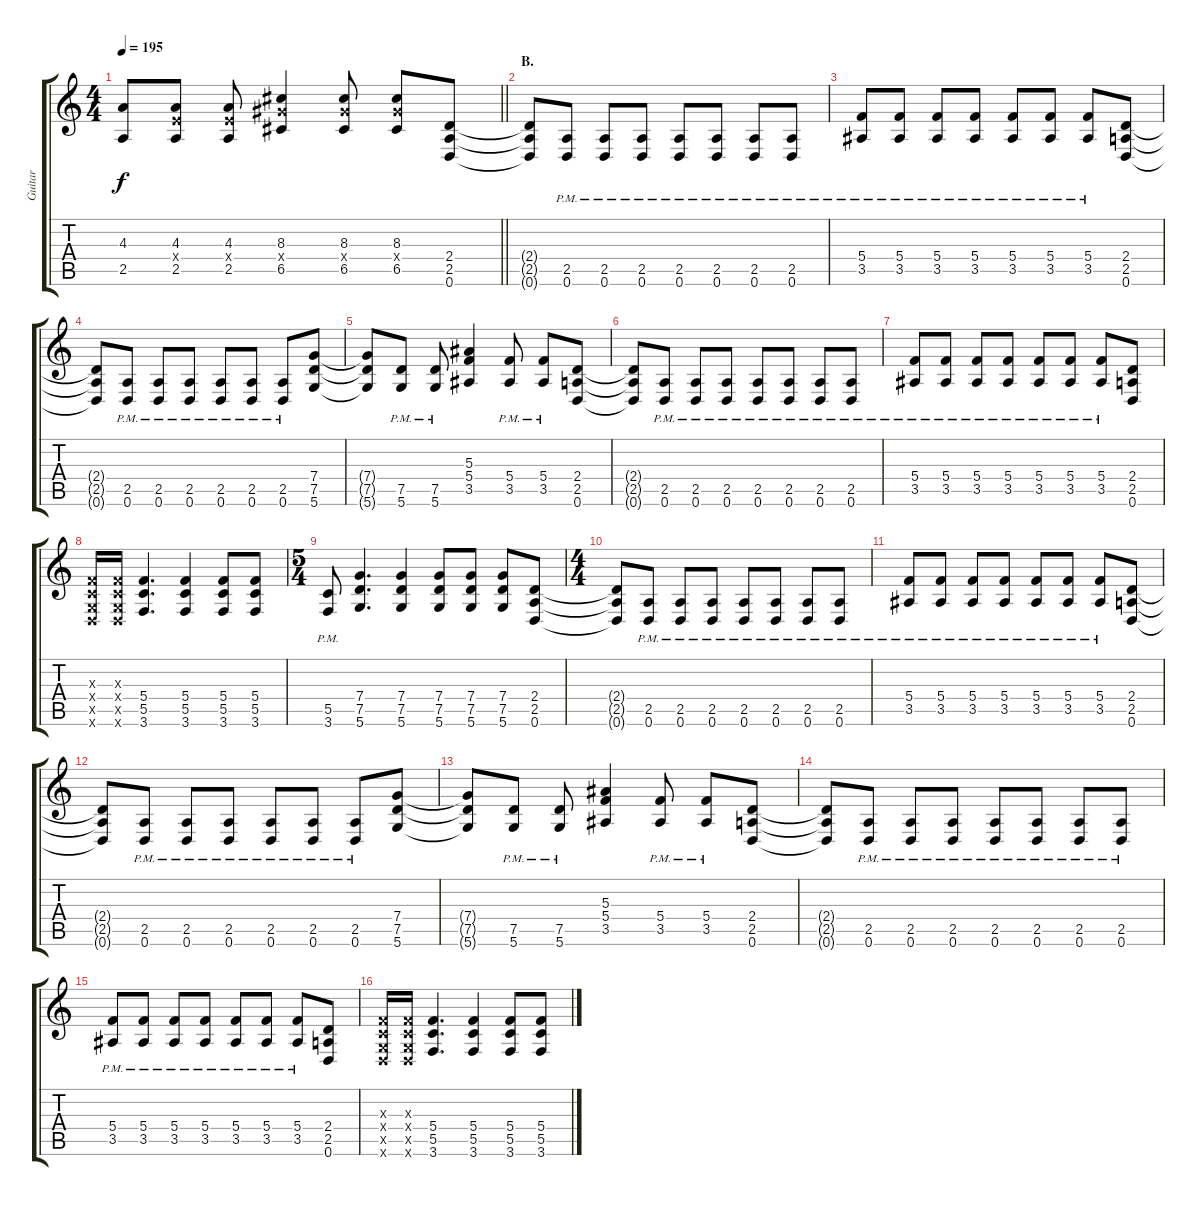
\track ("Guitar" "Guitar") {instrument distortionguitar}
\staff {score tabs}
\tuning (D4 A3 F3 C3 G2 D2) {hide}
\ts (4 4)
\tempo 195
\clef g2
\barLineRight lightlight
\ks c
(4.3{t} 2.5{t}).8{dy f} (4.3 4.4{x} 2.5).8 (4.3 4.4{x} 2.5).8 (8.3 8.4{x} 6.5).4 (8.3 8.4{x} 6.5).8 (8.3 8.4{x} 6.5).8 (2.4 2.5 0.6).8 |
\section ("" "B.")
(2.4{t} 2.5{t} 0.6{t}).8 (2.5{pm} 0.6{pm}).8 (2.5{pm} 0.6{pm}).8 (2.5{pm} 0.6{pm}).8 (2.5{pm} 0.6{pm}).8 (2.5{pm} 0.6{pm}).8 (2.5{pm} 0.6{pm}).8 (2.5{pm} 0.6{pm}).8 |
(5.4{pm} 3.5{pm}).8 (5.4{pm} 3.5{pm}).8 (5.4{pm} 3.5{pm}).8 (5.4{pm} 3.5{pm}).8 (5.4{pm} 3.5{pm}).8 (5.4{pm} 3.5{pm}).8 (5.4{pm} 3.5{pm}).8 (2.4 2.5 0.6).8 |
(2.4{t} 2.5{t} 0.6{t}).8 (2.5{pm} 0.6{pm}).8 (2.5{pm} 0.6{pm}).8 (2.5{pm} 0.6{pm}).8 (2.5{pm} 0.6{pm}).8 (2.5{pm} 0.6{pm}).8 (2.5{pm} 0.6{pm}).8 (7.4 7.5 5.6).8 |
(7.4{t} 7.5{t} 5.6{t}).8 (7.5{pm} 5.6{pm}).8 (7.5{pm} 5.6{pm}).8 (5.3 5.4 3.5).4 (5.4{pm} 3.5{pm}).8 (5.4{pm} 3.5{pm}).8 (2.4 2.5 0.6).8 |
(2.4{t} 2.5{t} 0.6{t}).8 (2.5{pm} 0.6{pm}).8 (2.5{pm} 0.6{pm}).8 (2.5{pm} 0.6{pm}).8 (2.5{pm} 0.6{pm}).8 (2.5{pm} 0.6{pm}).8 (2.5{pm} 0.6{pm}).8 (2.5{pm} 0.6{pm}).8 |
(5.4{pm} 3.5{pm}).8 (5.4{pm} 3.5{pm}).8 (5.4{pm} 3.5{pm}).8 (5.4{pm} 3.5{pm}).8 (5.4{pm} 3.5{pm}).8 (5.4{pm} 3.5{pm}).8 (5.4{pm} 3.5{pm}).8 (2.4 2.5 0.6).8 |
(0.3{x} 0.4{x} 0.5{x} 0.6{x}).16 (0.3{x} 0.4{x} 0.5{x} 0.6{x}).16 (5.4 5.5 3.6).4{d} (5.4 5.5 3.6).4 (5.4 5.5 3.6).8 (5.4 5.5 3.6).8 |
\ts (5 4)
(5.5{pm} 3.6{pm}).8 (7.4 7.5 5.6).4{d} (7.4 7.5 5.6).4 (7.4 7.5 5.6).8 (7.4 7.5 5.6).8 (7.4 7.5 5.6).8 (2.4 2.5 0.6).8 |
\ts (4 4)
(2.4{t} 2.5{t} 0.6{t}).8 (2.5{pm} 0.6{pm}).8 (2.5{pm} 0.6{pm}).8 (2.5{pm} 0.6{pm}).8 (2.5{pm} 0.6{pm}).8 (2.5{pm} 0.6{pm}).8 (2.5{pm} 0.6{pm}).8 (2.5{pm} 0.6{pm}).8 |
(5.4{pm} 3.5{pm}).8 (5.4{pm} 3.5{pm}).8 (5.4{pm} 3.5{pm}).8 (5.4{pm} 3.5{pm}).8 (5.4{pm} 3.5{pm}).8 (5.4{pm} 3.5{pm}).8 (5.4{pm} 3.5{pm}).8 (2.4 2.5 0.6).8 |
(2.4{t} 2.5{t} 0.6{t}).8 (2.5{pm} 0.6{pm}).8 (2.5{pm} 0.6{pm}).8 (2.5{pm} 0.6{pm}).8 (2.5{pm} 0.6{pm}).8 (2.5{pm} 0.6{pm}).8 (2.5{pm} 0.6{pm}).8 (7.4 7.5 5.6).8 |
(7.4{t} 7.5{t} 5.6{t}).8 (7.5{pm} 5.6{pm}).8 (7.5{pm} 5.6{pm}).8 (5.3 5.4 3.5).4 (5.4{pm} 3.5{pm}).8 (5.4{pm} 3.5{pm}).8 (2.4 2.5 0.6).8 |
(2.4{t} 2.5{t} 0.6{t}).8 (2.5{pm} 0.6{pm}).8 (2.5{pm} 0.6{pm}).8 (2.5{pm} 0.6{pm}).8 (2.5{pm} 0.6{pm}).8 (2.5{pm} 0.6{pm}).8 (2.5{pm} 0.6{pm}).8 (2.5{pm} 0.6{pm}).8 |
(5.4{pm} 3.5{pm}).8 (5.4{pm} 3.5{pm}).8 (5.4{pm} 3.5{pm}).8 (5.4{pm} 3.5{pm}).8 (5.4{pm} 3.5{pm}).8 (5.4{pm} 3.5{pm}).8 (5.4{pm} 3.5{pm}).8 (2.4 2.5 0.6).8 |
(0.3{x} 0.4{x} 0.5{x} 0.6{x}).16 (0.3{x} 0.4{x} 0.5{x} 0.6{x}).16 (5.4 5.5 3.6).4{d} (5.4 5.5 3.6).4 (5.4 5.5 3.6).8 (5.4 5.5 3.6).8
